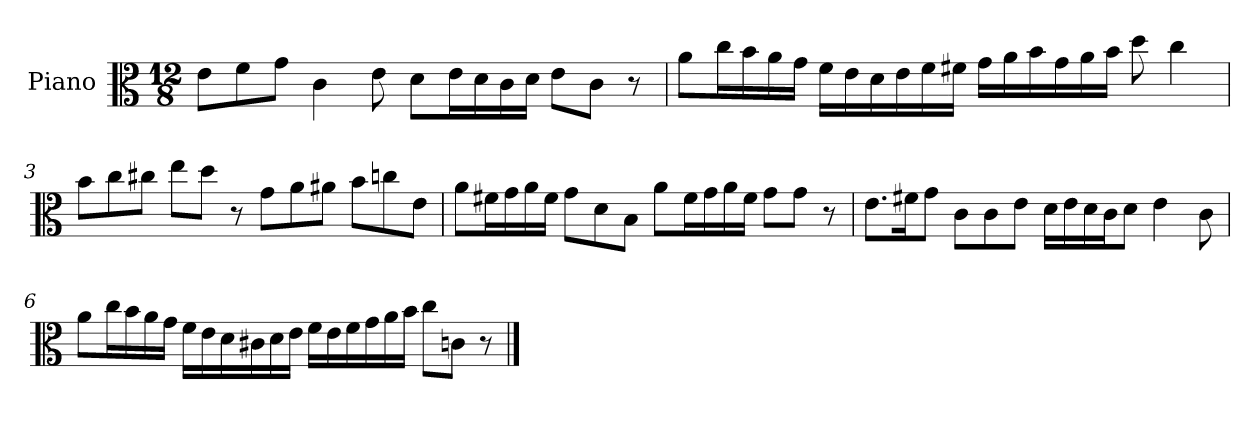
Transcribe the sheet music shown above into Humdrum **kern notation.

**kern
*part1
*staff1
*I"Piano
*I'Pno
*clefC3
*k[]
*M12/8
=1
8e\L
8f\
8g\J
4c\
8e\
8d\L
16e\L
16d\
16c\
16d\JJ
8e\L
8c\J
8r
=2
8a\L
16cc\L
16b\
16a\
16g\JJ
16f\LL
16e\
16d\
16e\
16f\
16f#X\JJ
16g\LL
16a\
16b\
16g\
16a\
16b\JJ
8dd\
4cc\
=3
8b\L
8cc\
8cc#X\J
8ee\L
8dd\J
8r
8g\L
8a\
8a#X\J
8b\L
8ccn\
8e\J
=4
8a\L
16f#X\L
16g\
16a\
16f#\JJ
8g\L
8d\
8B\J
8a\L
16f#\L
16g\
16a\
16f#\JJ
8g\L
8g\J
8r
=5
8.e\L
16f#X\K
8g\J
8c\L
8c\
8e\J
16d\LL
16e\
16d\
16c\J
8d\J
4e\
8c\
=6
8a\L
16cc\L
16b\
16a\
16g\JJ
16f\LL
16e\
16d\
16c#X\
16d\
16e\JJ
16f\LL
16e\
16f\
16g\
16a\
16b\JJ
8cc\L
8cn\J
8r
==
*-
